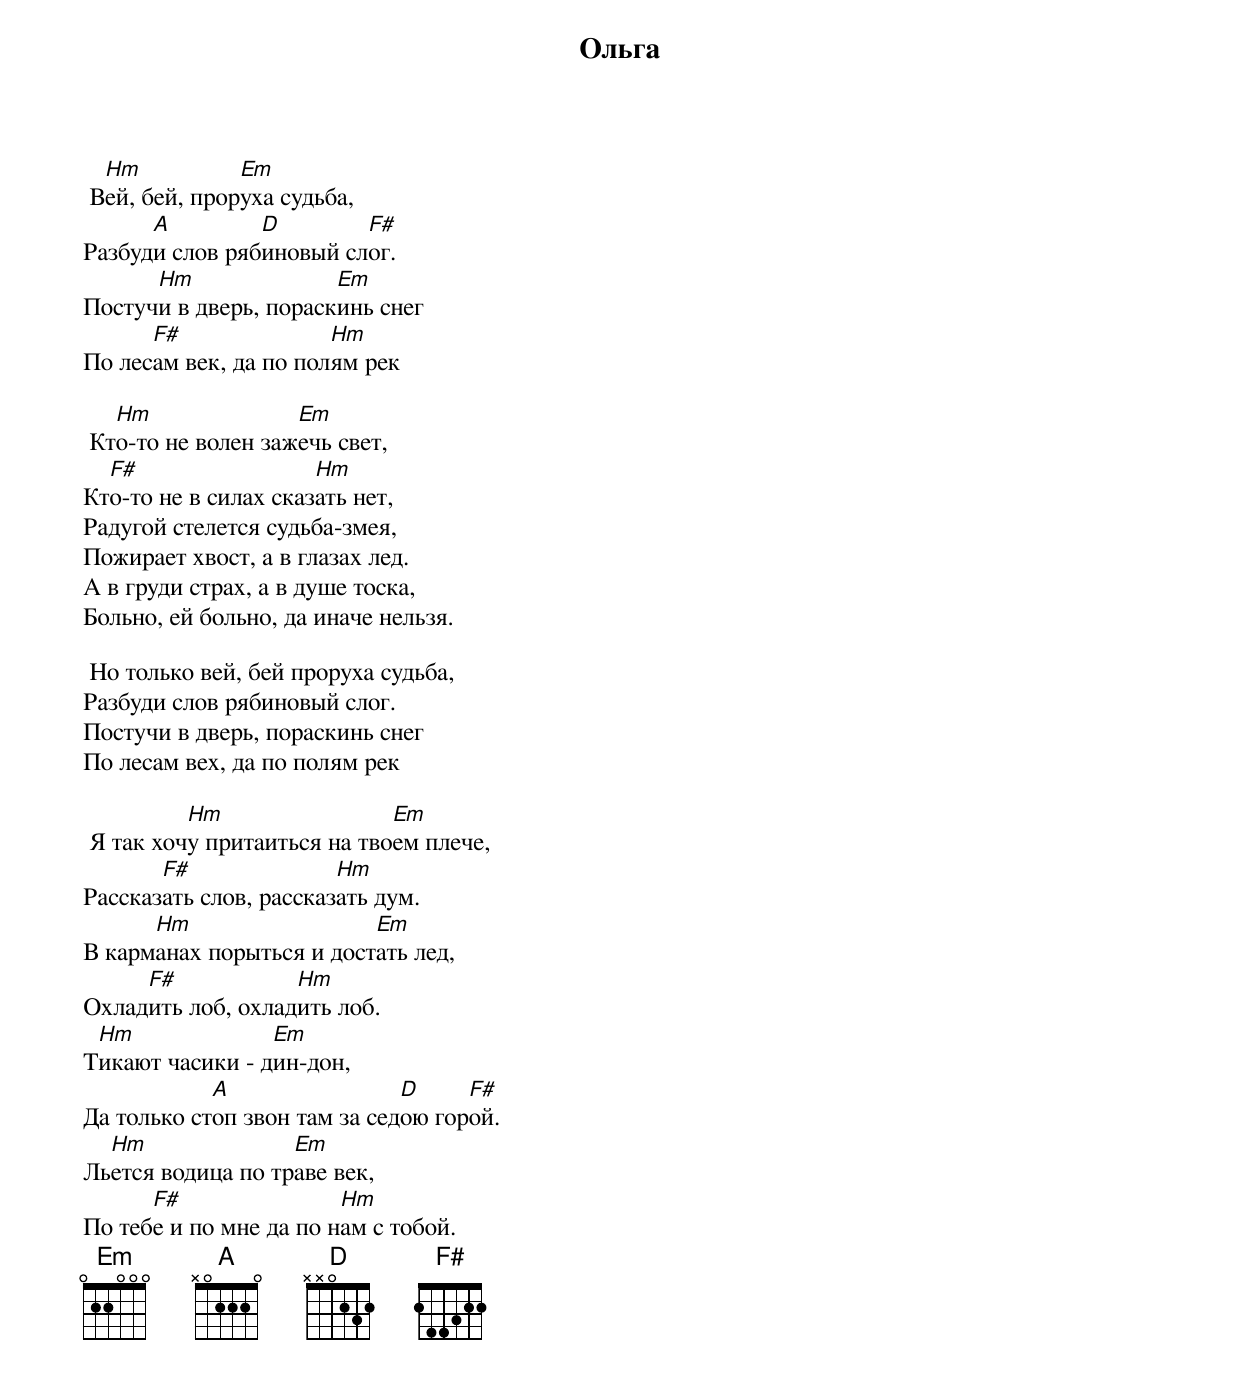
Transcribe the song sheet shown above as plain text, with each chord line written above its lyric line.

                     Ольга

  Hm           Em
 Вей, бей, проруха судьба,
      A         D        F#
Разбуди слов рябиновый слог.
      Hm               Em
Постучи в дверь, пораскинь снег
      F#               Hm
По лесам век, да по полям рек

   Hm               Em
 Кто-то не волен зажечь свет,
  F#                  Hm
Кто-то не в силах сказать нет,
Радугой стелется судьба-змея,
Пожирает хвост, а в глазах лед.
А в груди страх, а в душе тоска,
Больно, ей больно, да иначе нельзя.

 Но только вей, бей проруха судьба,
Разбуди слов рябиновый слог.
Постучи в дверь, пораскинь снег
По лесам вех, да по полям рек

          Hm                 Em
 Я так хочу притаиться на твоем плече,
       F#               Hm
Рассказать слов, рассказать дум.
      Hm                  Em
В карманах порыться и достать лед,
     F#            Hm
Охладить лоб, охладить лоб.
 Hm              Em
Тикают часики - дин-дон,
            A                 D     F#
Да только стоп звон там за седою горой.
  Hm               Em
Льется водица по траве век,
      F#                Hm
По тебе и по мне да по нам с тобой.
